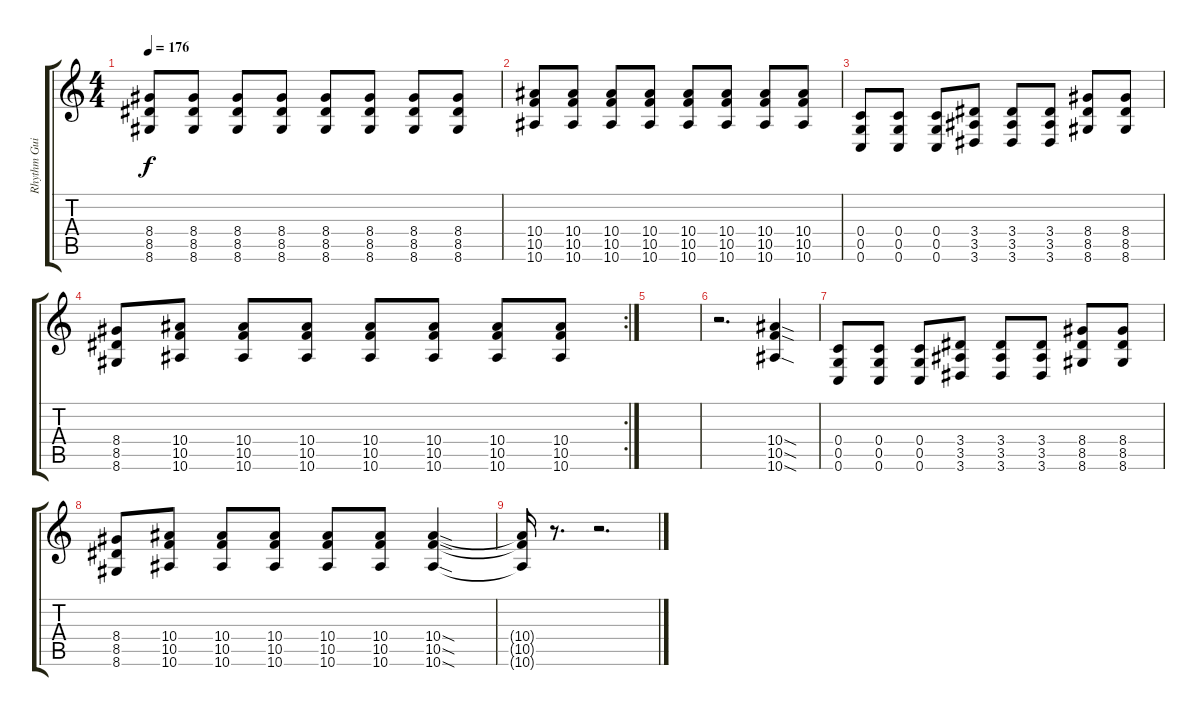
\track ("Rhythm Guitar" "Rhythm Gui") {instrument overdrivenguitar}
\staff {score tabs}
\tuning (D4 A3 F3 C3 G2 C2) {hide}
\ts (4 4)
\tempo 176
\clef g2
\ks c
(8.4 8.5 8.6).8{dy f} (8.4 8.5 8.6).8 (8.4 8.5 8.6).8 (8.4 8.5 8.6).8 (8.4 8.5 8.6).8 (8.4 8.5 8.6).8 (8.4 8.5 8.6).8 (8.4 8.5 8.6).8 |
(10.4 10.5 10.6).8 (10.4 10.5 10.6).8 (10.4 10.5 10.6).8 (10.4 10.5 10.6).8 (10.4 10.5 10.6).8 (10.4 10.5 10.6).8 (10.4 10.5 10.6).8 (10.4 10.5 10.6).8 |
(0.4 0.5 0.6).8 (0.4 0.5 0.6).8 (0.4 0.5 0.6).8 (3.4 3.5 3.6).8 (3.4 3.5 3.6).8 (3.4 3.5 3.6).8 (8.4 8.5 8.6).8 (8.4 8.5 8.6).8 |
\rc 2
(8.4 8.5 8.6).8 (10.4 10.5 10.6).8 (10.4 10.5 10.6).8 (10.4 10.5 10.6).8 (10.4 10.5 10.6).8 (10.4 10.5 10.6).8 (10.4 10.5 10.6).8 (10.4 10.5 10.6).8 |
|
r.2{d} (10.4{sod} 10.5{sod} 10.6{sod}).4 |
(0.4 0.5 0.6).8 (0.4 0.5 0.6).8 (0.4 0.5 0.6).8 (3.4 3.5 3.6).8 (3.4 3.5 3.6).8 (3.4 3.5 3.6).8 (8.4 8.5 8.6).8 (8.4 8.5 8.6).8 |
(8.4 8.5 8.6).8 (10.4 10.5 10.6).8 (10.4 10.5 10.6).8 (10.4 10.5 10.6).8 (10.4 10.5 10.6).8 (10.4 10.5 10.6).8 (10.4{sod} 10.5{sod} 10.6{sod}).4 |
(10.4{t} 10.5{t} 10.6{t}).16 r.8{d} r.2{d}
